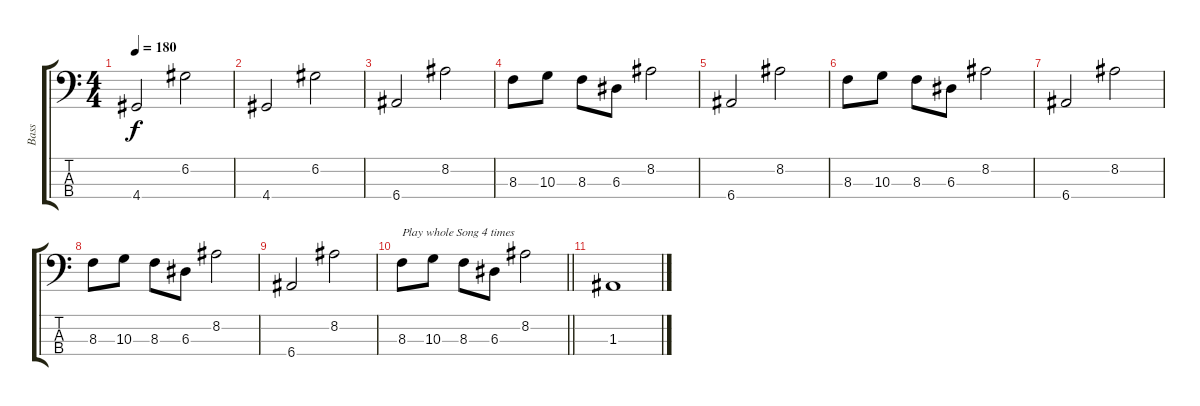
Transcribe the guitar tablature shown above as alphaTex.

\track ("Bass" "Bass") {instrument electricbassfinger}
\staff {score tabs}
\tuning (G2 D2 A1 E1) {hide}
\ts (4 4)
\tempo 180
\clef f4
\ks c
4.4.2{dy f} 6.2.2 |
4.4.2 6.2.2 |
6.4.2 8.2.2 |
8.3.8 10.3.8 8.3.8 6.3.8 8.2.2 |
6.4.2 8.2.2 |
8.3.8 10.3.8 8.3.8 6.3.8 8.2.2 |
6.4.2 8.2.2 |
8.3.8 10.3.8 8.3.8 6.3.8 8.2.2 |
6.4.2 8.2.2 |
\barLineRight lightlight
8.3.8{txt "Play whole Song 4 times"} 10.3.8 8.3.8 6.3.8 8.2.2 |
1.3.1
